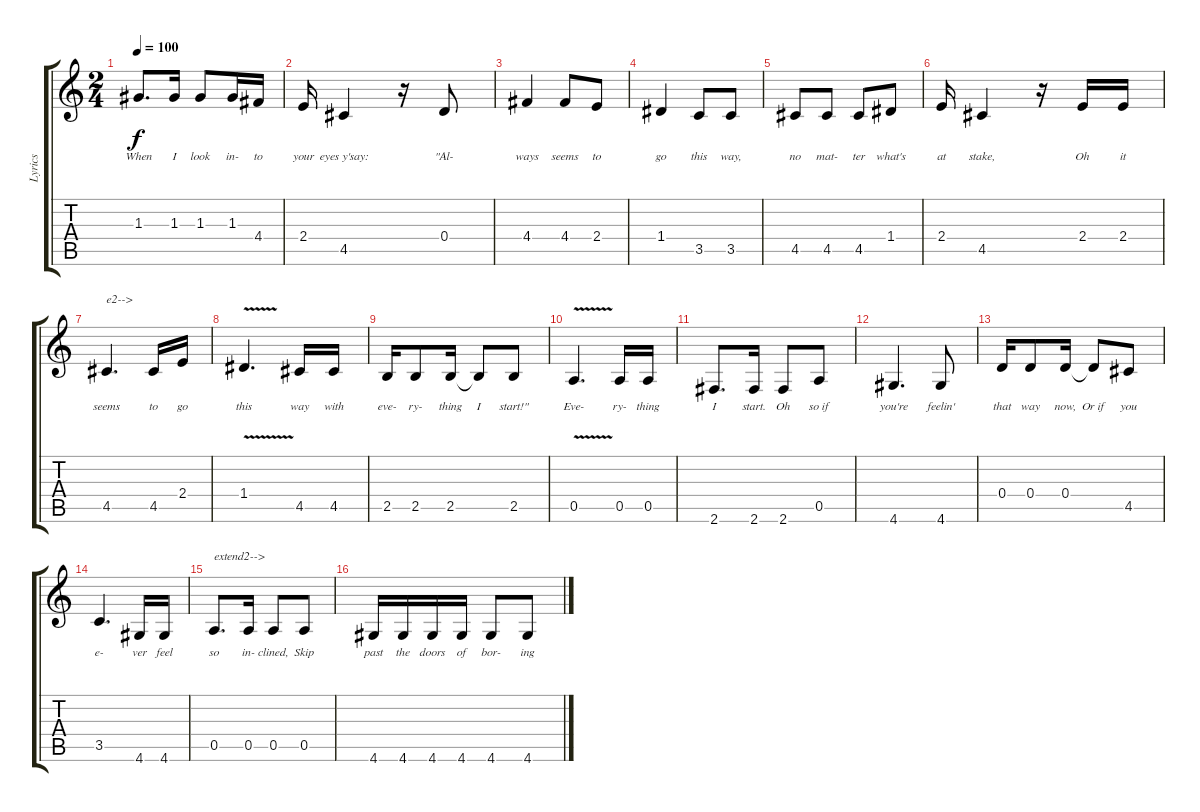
\track ("Lyrics" "Lyrics") {instrument electricguitarjazz}
\staff {score tabs}
\tuning (E4 B3 G3 D3 A2 E2) {hide}
\ts (2 4)
\tempo 100
\clef g2
\ks c
1.3.8{d lyrics (0 "When") lyrics (1 "") lyrics (2 "") lyrics (3 "") lyrics (4 "") dy f} 1.3.16{lyrics (0 "I") lyrics (1 "") lyrics (2 "") lyrics (3 "") lyrics (4 "")} 1.3.8{lyrics (0 "look") lyrics (1 "") lyrics (2 "") lyrics (3 "") lyrics (4 "")} 1.3.16{lyrics (0 "in-") lyrics (1 "") lyrics (2 "") lyrics (3 "") lyrics (4 "")} 4.4.16{lyrics (0 "to") lyrics (1 "") lyrics (2 "") lyrics (3 "") lyrics (4 "")} |
2.4.16{lyrics (0 "your") lyrics (1 "") lyrics (2 "") lyrics (3 "") lyrics (4 "")} 4.5.4{lyrics (0 "eyes y'say:") lyrics (1 "") lyrics (2 "") lyrics (3 "") lyrics (4 "")} r.16 0.4.8{lyrics (0 "\"Al-") lyrics (1 "") lyrics (2 "") lyrics (3 "") lyrics (4 "")} |
4.4.4{lyrics (0 "ways") lyrics (1 "") lyrics (2 "") lyrics (3 "") lyrics (4 "")} 4.4.8{lyrics (0 "seems") lyrics (1 "") lyrics (2 "") lyrics (3 "") lyrics (4 "")} 2.4.8{lyrics (0 "to") lyrics (1 "") lyrics (2 "") lyrics (3 "") lyrics (4 "")} |
1.4.4{lyrics (0 "go") lyrics (1 "") lyrics (2 "") lyrics (3 "") lyrics (4 "")} 3.5.8{lyrics (0 "this") lyrics (1 "") lyrics (2 "") lyrics (3 "") lyrics (4 "")} 3.5.8{lyrics (0 "way,") lyrics (1 "") lyrics (2 "") lyrics (3 "") lyrics (4 "")} |
4.5.8{lyrics (0 "no") lyrics (1 "") lyrics (2 "") lyrics (3 "") lyrics (4 "")} 4.5.8{lyrics (0 "mat-") lyrics (1 "") lyrics (2 "") lyrics (3 "") lyrics (4 "")} 4.5.8{lyrics (0 "ter") lyrics (1 "") lyrics (2 "") lyrics (3 "") lyrics (4 "")} 1.4.8{lyrics (0 "what's") lyrics (1 "") lyrics (2 "") lyrics (3 "") lyrics (4 "")} |
2.4.16{lyrics (0 "at") lyrics (1 "") lyrics (2 "") lyrics (3 "") lyrics (4 "")} 4.5.4{lyrics (0 "stake,") lyrics (1 "") lyrics (2 "") lyrics (3 "") lyrics (4 "")} r.16 2.4.16{lyrics (0 "Oh") lyrics (1 "") lyrics (2 "") lyrics (3 "") lyrics (4 "")} 2.4.16{lyrics (0 "it") lyrics (1 "") lyrics (2 "") lyrics (3 "") lyrics (4 "")} |
4.5.4{d txt "e2-->" lyrics (0 "seems") lyrics (1 "") lyrics (2 "") lyrics (3 "") lyrics (4 "")} 4.5.16{lyrics (0 "to") lyrics (1 "") lyrics (2 "") lyrics (3 "") lyrics (4 "")} 2.4.16{lyrics (0 "go") lyrics (1 "") lyrics (2 "") lyrics (3 "") lyrics (4 "")} |
1.4{v}.4{d lyrics (0 "this") lyrics (1 "") lyrics (2 "") lyrics (3 "") lyrics (4 "")} 4.5.16{lyrics (0 "way") lyrics (1 "") lyrics (2 "") lyrics (3 "") lyrics (4 "")} 4.5.16{lyrics (0 "with") lyrics (1 "") lyrics (2 "") lyrics (3 "") lyrics (4 "")} |
2.5.16{lyrics (0 "eve-") lyrics (1 "") lyrics (2 "") lyrics (3 "") lyrics (4 "")} 2.5.8{lyrics (0 "ry-") lyrics (1 "") lyrics (2 "") lyrics (3 "") lyrics (4 "")} 2.5.16{lyrics (0 "thing") lyrics (1 "") lyrics (2 "") lyrics (3 "") lyrics (4 "")} 2.5{t}.8{lyrics (0 "I") lyrics (1 "") lyrics (2 "") lyrics (3 "") lyrics (4 "")} 2.5.8{lyrics (0 "start!\"") lyrics (1 "") lyrics (2 "") lyrics (3 "") lyrics (4 "")} |
0.5{v}.4{d lyrics (0 "Eve-") lyrics (1 "") lyrics (2 "") lyrics (3 "") lyrics (4 "")} 0.5.16{lyrics (0 "ry-") lyrics (1 "") lyrics (2 "") lyrics (3 "") lyrics (4 "")} 0.5.16{lyrics (0 "thing") lyrics (1 "") lyrics (2 "") lyrics (3 "") lyrics (4 "")} |
2.6.8{d lyrics (0 "I") lyrics (1 "") lyrics (2 "") lyrics (3 "") lyrics (4 "")} 2.6.16{lyrics (0 "start.") lyrics (1 "") lyrics (2 "") lyrics (3 "") lyrics (4 "")} 2.6.8{lyrics (0 "Oh") lyrics (1 "") lyrics (2 "") lyrics (3 "") lyrics (4 "")} 0.5.8{lyrics (0 "so if") lyrics (1 "") lyrics (2 "") lyrics (3 "") lyrics (4 "")} |
4.6.4{d lyrics (0 "you're") lyrics (1 "") lyrics (2 "") lyrics (3 "") lyrics (4 "")} 4.6.8{lyrics (0 "feelin'") lyrics (1 "") lyrics (2 "") lyrics (3 "") lyrics (4 "")} |
0.4.16{lyrics (0 "that") lyrics (1 "") lyrics (2 "") lyrics (3 "") lyrics (4 "")} 0.4.8{lyrics (0 "way") lyrics (1 "") lyrics (2 "") lyrics (3 "") lyrics (4 "")} 0.4.16{lyrics (0 "now,") lyrics (1 "") lyrics (2 "") lyrics (3 "") lyrics (4 "")} 0.4{t}.8{lyrics (0 "Or if") lyrics (1 "") lyrics (2 "") lyrics (3 "") lyrics (4 "")} 4.5.8{lyrics (0 "you") lyrics (1 "") lyrics (2 "") lyrics (3 "") lyrics (4 "")} |
3.5.4{d lyrics (0 "e-") lyrics (1 "") lyrics (2 "") lyrics (3 "") lyrics (4 "")} 4.6.16{lyrics (0 "ver") lyrics (1 "") lyrics (2 "") lyrics (3 "") lyrics (4 "")} 4.6.16{lyrics (0 "feel") lyrics (1 "") lyrics (2 "") lyrics (3 "") lyrics (4 "")} |
0.5.8{d txt "extend2-->" lyrics (0 "so") lyrics (1 "") lyrics (2 "") lyrics (3 "") lyrics (4 "")} 0.5.16{lyrics (0 "in-") lyrics (1 "") lyrics (2 "") lyrics (3 "") lyrics (4 "")} 0.5.8{lyrics (0 "clined,") lyrics (1 "") lyrics (2 "") lyrics (3 "") lyrics (4 "")} 0.5.8{lyrics (0 "Skip") lyrics (1 "") lyrics (2 "") lyrics (3 "") lyrics (4 "")} |
4.6.16{lyrics (0 "past") lyrics (1 "") lyrics (2 "") lyrics (3 "") lyrics (4 "")} 4.6.16{lyrics (0 "the") lyrics (1 "") lyrics (2 "") lyrics (3 "") lyrics (4 "")} 4.6.16{lyrics (0 "doors") lyrics (1 "") lyrics (2 "") lyrics (3 "") lyrics (4 "")} 4.6.16{lyrics (0 "of") lyrics (1 "") lyrics (2 "") lyrics (3 "") lyrics (4 "")} 4.6.8{lyrics (0 "bor-") lyrics (1 "") lyrics (2 "") lyrics (3 "") lyrics (4 "")} 4.6.8{lyrics (0 "ing") lyrics (1 "") lyrics (2 "") lyrics (3 "") lyrics (4 "")}
